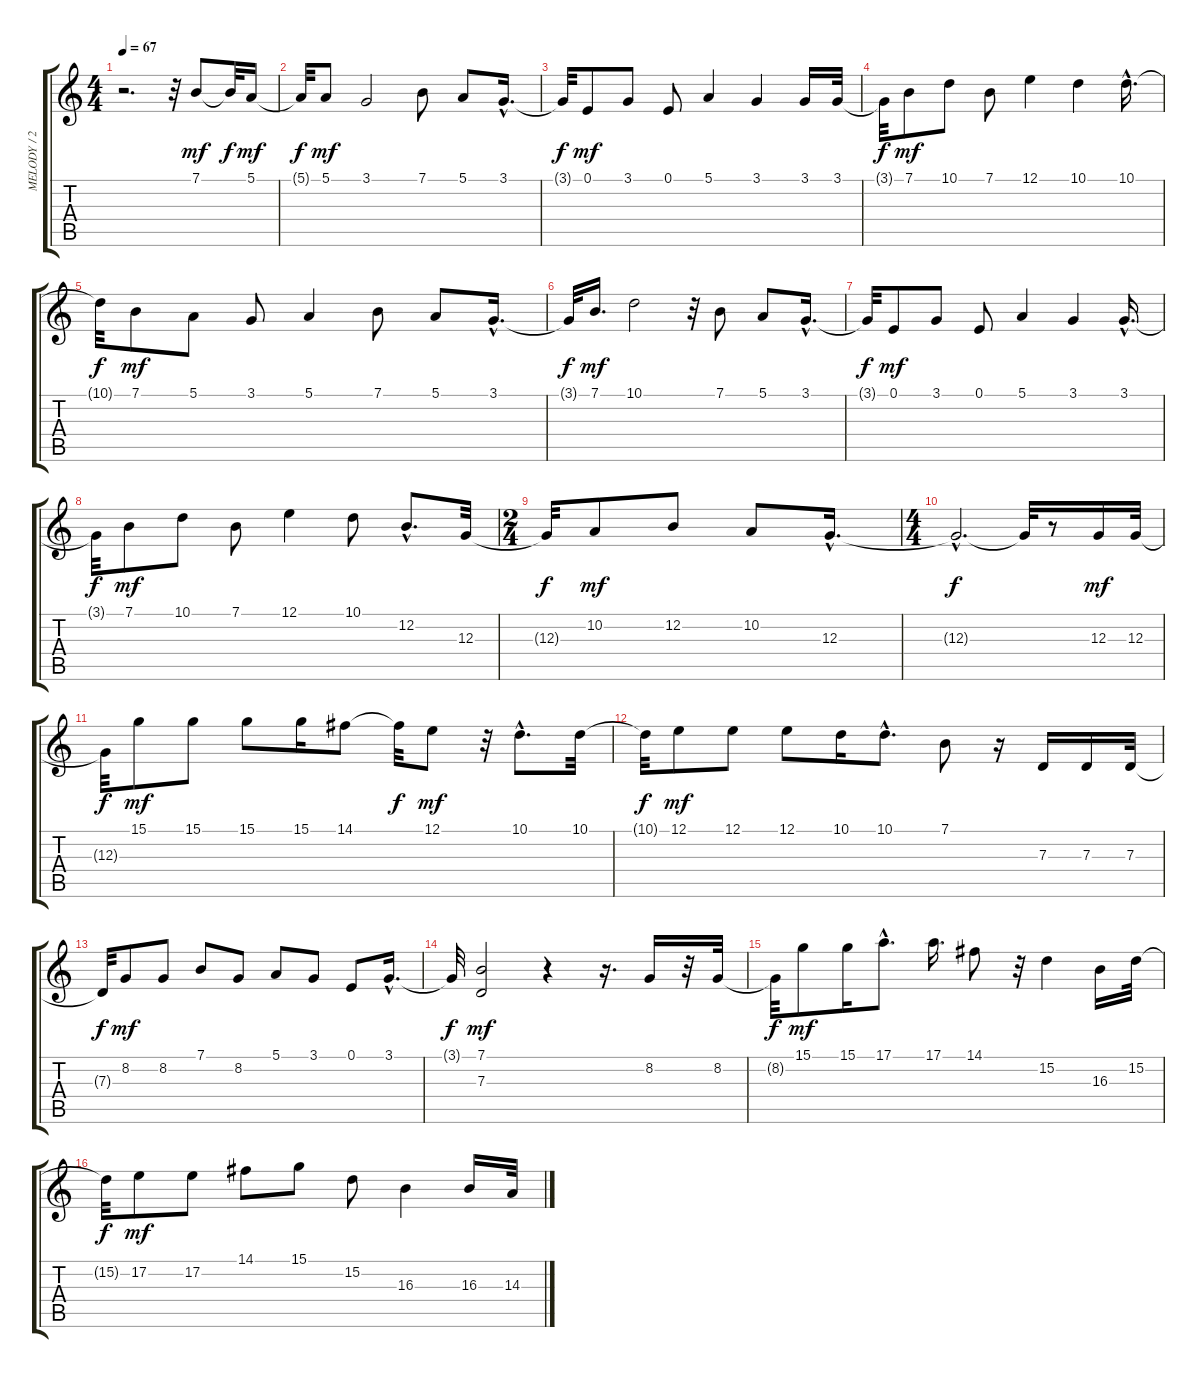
\track ("MELODY / 2 " "MELODY / 2") {instrument lead6voice}
\staff {score tabs}
\tuning (E4 B3 G3 D3 A2 E2) {hide}
\ts (4 4)
\tempo 67
\clef g2
\ks c
r.2{d dy mf instrument lead6voice} r.32 7.1.8 7.1{t}.32{dy f} 5.1.16{dy mf} |
5.1{t}.32{dy f} 5.1.8{dy mf} 3.1.2 7.1.8 5.1.8 3.1{hac}.16{d} |
3.1{t}.32{dy f} 0.1.8{dy mf} 3.1.8 0.1.8 5.1.4 3.1.4 3.1.16 3.1.32 |
3.1{t}.32{dy f} 7.1.8{dy mf} 10.1.8 7.1.8 12.1.4 10.1.4 10.1{hac}.16{d} |
10.1{t}.32{dy f} 7.1.8{dy mf} 5.1.8 3.1.8 5.1.4 7.1.8 5.1.8 3.1{hac}.16{d} |
3.1{t}.32{dy f} 7.1.16{d dy mf} 10.1.2 r.32 7.1.8 5.1.8 3.1{hac}.16{d} |
3.1{t}.32{dy f} 0.1.8{dy mf} 3.1.8 0.1.8 5.1.4 3.1.4 3.1{hac}.16{d} |
3.1{t}.32{dy f} 7.1.8{dy mf} 10.1.8 7.1.8 12.1.4 10.1.8 12.2{hac}.8{d} 12.3.32 |
\ts (2 4)
12.3{t}.32{dy f} 10.2.8{dy mf} 12.2.8 10.2.8 12.3{hac}.16{d} |
\ts (4 4)
12.3{hac t}.2{d dy f} 12.3{t}.32 r.8 12.3.16{dy mf} 12.3.32 |
12.3{t}.32{dy f} 15.1.8{dy mf} 15.1.8 15.1.8 15.1.16 14.1.8 14.1{t}.32{dy f} 12.1.8{dy mf} r.32 10.1{hac}.8{d} 10.1.32 |
10.1{t}.32{dy f} 12.1.8{dy mf} 12.1.8 12.1.8 10.1.16 10.1{hac}.8{d} 7.1.8 r.16 7.3.16 7.3.16 7.3.32 |
7.3{t}.32{dy f} 8.2.8{dy mf} 8.2.8 7.1.8 8.2.8 5.1.8 3.1.8 0.1.8 3.1{hac}.16{d} |
3.1{t}.32{dy f} (7.1 7.3).2{dy mf} r.4 r.16{d} 8.2.16 r.32 8.2.32 |
8.2{t}.32{dy f} 15.1.8{dy mf} 15.1.16 17.1{hac}.8{d} 17.1.16{d} 14.1.8 r.32 15.2.4 16.3.16 15.2.32 |
15.2{t}.32{dy f} 17.2.8{dy mf} 17.2.8 14.1.8 15.1.8 15.2.8 16.3.4 16.3.16 14.3.32
